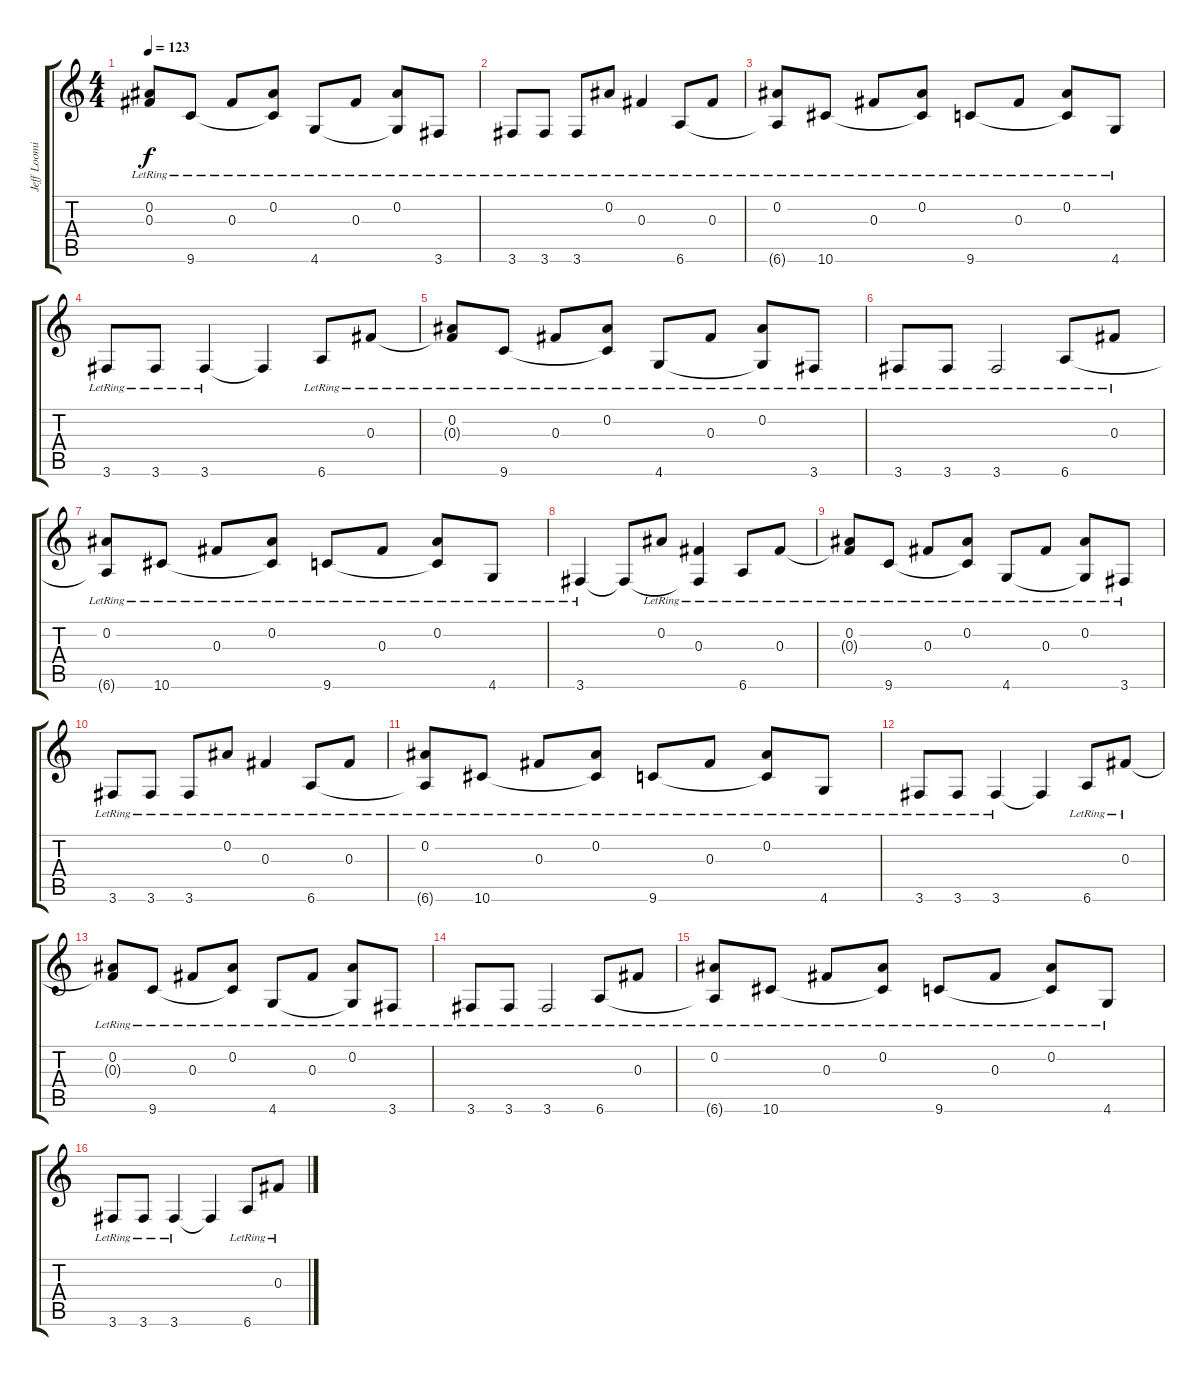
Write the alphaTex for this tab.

\track ("Jeff Loomis" "Jeff Loomi") {instrument distortionguitar}
\staff {score tabs}
\tuning (Eb4 Bb3 Gb3 Db3 Ab2 Eb2) {hide}
\ts (4 4)
\tempo 123
\clef g2
\ks c
(0.2{lr} 0.3{t}).8{dy f} 9.6{lr}.8 0.3{lr}.8 (0.2{lr} 9.6{t}).8 4.6{lr}.8 0.3{lr}.8 (0.2{lr} 4.6{t}).8 3.6{lr}.8 |
3.6{lr}.8 3.6{lr}.8 3.6{lr}.8 0.2{lr}.8 0.3{lr}.4 6.6{lr}.8 0.3{lr}.8 |
(0.2{lr} 6.6{t}).8 10.6{lr}.8 0.3{lr}.8 (0.2{lr} 10.6{t}).8 9.6{lr}.8 0.3{lr}.8 (0.2{lr} 9.6{t}).8 4.6{lr}.8 |
3.6{lr}.8 3.6{lr}.8 3.6{lr}.4 3.6{t}.4 6.6{lr}.8 0.3{lr}.8 |
(0.2{lr} 0.3{t}).8 9.6{lr}.8 0.3{lr}.8 (0.2{lr} 9.6{t}).8 4.6{lr}.8 0.3{lr}.8 (0.2{lr} 4.6{t}).8 3.6{lr}.8 |
3.6{lr}.8 3.6{lr}.8 3.6{lr}.2 6.6{lr}.8 0.3{lr}.8 |
(0.2{lr} 6.6{t}).8 10.6{lr}.8 0.3{lr}.8 (0.2{lr} 10.6{t}).8 9.6{lr}.8 0.3{lr}.8 (0.2{lr} 9.6{t}).8 4.6{lr}.8 |
3.6{lr}.4 3.6{t}.8 0.2{lr}.8 (0.3{lr} 3.6{t}).4 6.6{lr}.8 0.3{lr}.8 |
(0.2{lr} 0.3{t}).8 9.6{lr}.8 0.3{lr}.8 (0.2{lr} 9.6{t}).8 4.6{lr}.8 0.3{lr}.8 (0.2{lr} 4.6{t}).8 3.6{lr}.8 |
3.6{lr}.8 3.6{lr}.8 3.6{lr}.8 0.2{lr}.8 0.3{lr}.4 6.6{lr}.8 0.3{lr}.8 |
(0.2{lr} 6.6{t}).8 10.6{lr}.8 0.3{lr}.8 (0.2{lr} 10.6{t}).8 9.6{lr}.8 0.3{lr}.8 (0.2{lr} 9.6{t}).8 4.6{lr}.8 |
3.6{lr}.8 3.6{lr}.8 3.6{lr}.4 3.6{t}.4 6.6{lr}.8 0.3{lr}.8 |
(0.2{lr} 0.3{t}).8 9.6{lr}.8 0.3{lr}.8 (0.2{lr} 9.6{t}).8 4.6{lr}.8 0.3{lr}.8 (0.2{lr} 4.6{t}).8 3.6{lr}.8 |
3.6{lr}.8 3.6{lr}.8 3.6{lr}.2 6.6{lr}.8 0.3{lr}.8 |
(0.2{lr} 6.6{t}).8 10.6{lr}.8 0.3{lr}.8 (0.2{lr} 10.6{t}).8 9.6{lr}.8 0.3{lr}.8 (0.2{lr} 9.6{t}).8 4.6{lr}.8 |
3.6{lr}.8 3.6{lr}.8 3.6{lr}.4 3.6{t}.4 6.6{lr}.8 0.3{lr}.8
